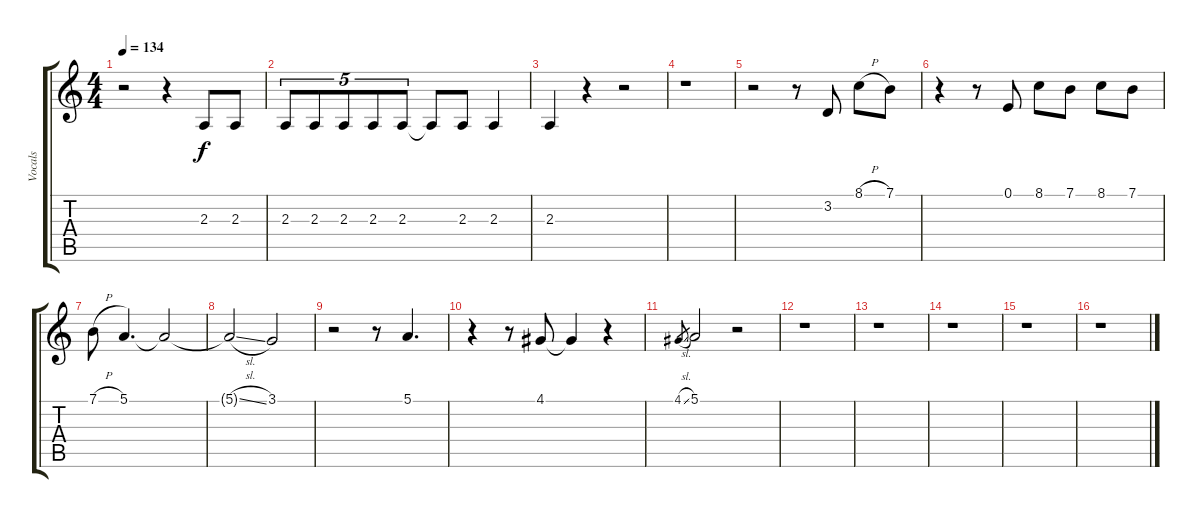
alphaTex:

\track ("Vocals" "Vocals") {instrument bassoon}
\staff {score tabs}
\tuning (E4 B3 G3 D3 A2 E2) {hide}
\ts (4 4)
\tempo 134
\clef g2
\ks c
r.2{dy f} r.4 2.3.8 2.3.8 |
2.3.8{tu (5 4)} 2.3.8{tu (5 4)} 2.3.8{tu (5 4)} 2.3.8{tu (5 4)} 2.3.8{tu (5 4)} 2.3{t}.8 2.3.8 2.3.4 |
2.3.4 r.4 r.2 |
r.1 |
r.2 r.8 3.2.8 8.1{h}.8 7.1.8 |
r.4 r.8 0.1.8 8.1.8 7.1.8 8.1.8 7.1.8 |
7.1{h}.8 5.1.4{d} 5.1{t}.2 |
5.1{sl t}.2 3.1.2 |
r.2 r.8 5.1.4{d} |
r.4 r.8 4.1.8 4.1{t}.4 r.4 |
4.1{sl}.8{gr} 5.1.2 r.2 |
r.1 |
r.1 |
r.1 |
r.1 |
r.1
